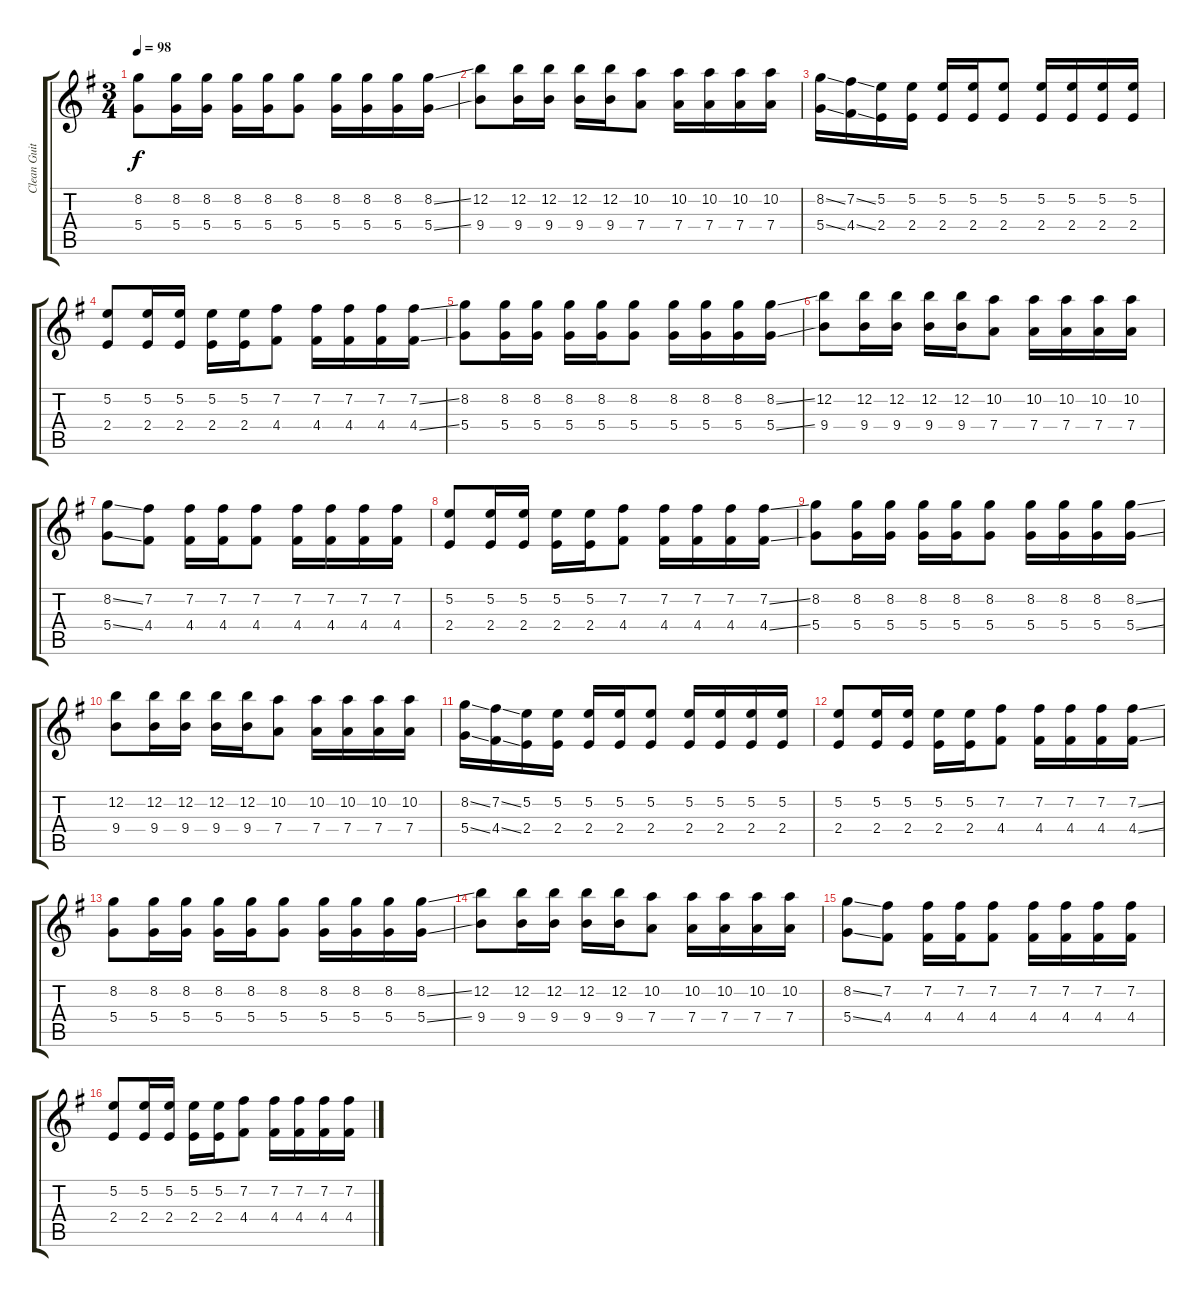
\track ("Clean Guitar" "Clean Guit") {instrument acousticguitarsteel}
\staff {score tabs}
\tuning (E4 B3 G3 D3 A2 E2) {hide}
\ts (3 4)
\tempo 98
\clef g2
\ks eminor
(8.2 5.4).8{dy f volume 16 instrument overdrivenguitar} (8.2 5.4).16 (8.2 5.4).16 (8.2 5.4).16 (8.2 5.4).16 (8.2 5.4).8 (8.2 5.4).16 (8.2 5.4).16 (8.2 5.4).16 (8.2{ss} 5.4{ss}).16 |
(12.2 9.4).8 (12.2 9.4).16 (12.2 9.4).16 (12.2 9.4).16 (12.2 9.4).16 (10.2 7.4).8 (10.2 7.4).16 (10.2 7.4).16 (10.2 7.4).16 (10.2 7.4).16 |
(8.2{ss} 5.4{ss}).16{instrument overdrivenguitar} (7.2{ss} 4.4{ss}).16 (5.2 2.4).16 (5.2 2.4).16 (5.2 2.4).16 (5.2 2.4).16 (5.2 2.4).8 (5.2 2.4).16 (5.2 2.4).16 (5.2 2.4).16 (5.2 2.4).16 |
(5.2 2.4).8{volume 15 instrument overdrivenguitar} (5.2 2.4).16 (5.2 2.4).16 (5.2 2.4).16 (5.2 2.4).16 (7.2 4.4).8 (7.2 4.4).16 (7.2 4.4).16 (7.2 4.4).16 (7.2{ss} 4.4{ss}).16 |
(8.2 5.4).8{instrument overdrivenguitar} (8.2 5.4).16 (8.2 5.4).16 (8.2 5.4).16 (8.2 5.4).16 (8.2 5.4).8 (8.2 5.4).16 (8.2 5.4).16 (8.2 5.4).16 (8.2{ss} 5.4{ss}).16 |
(12.2 9.4).8 (12.2 9.4).16 (12.2 9.4).16 (12.2 9.4).16 (12.2 9.4).16 (10.2 7.4).8 (10.2 7.4).16 (10.2 7.4).16 (10.2 7.4).16 (10.2 7.4).16 |
(8.2{ss} 5.4{ss}).8{instrument overdrivenguitar} (7.2 4.4).8 (7.2 4.4).16 (7.2 4.4).16 (7.2 4.4).8 (7.2 4.4).16 (7.2 4.4).16 (7.2 4.4).16 (7.2 4.4).16 |
(5.2 2.4).8{volume 13 instrument overdrivenguitar} (5.2 2.4).16 (5.2 2.4).16 (5.2 2.4).16 (5.2 2.4).16 (7.2 4.4).8 (7.2 4.4).16 (7.2 4.4).16 (7.2 4.4).16 (7.2{ss} 4.4{ss}).16 |
(8.2 5.4).8{instrument overdrivenguitar} (8.2 5.4).16 (8.2 5.4).16 (8.2 5.4).16 (8.2 5.4).16 (8.2 5.4).8 (8.2 5.4).16 (8.2 5.4).16 (8.2 5.4).16 (8.2{ss} 5.4{ss}).16 |
(12.2 9.4).8 (12.2 9.4).16 (12.2 9.4).16 (12.2 9.4).16 (12.2 9.4).16 (10.2 7.4).8 (10.2 7.4).16 (10.2 7.4).16 (10.2 7.4).16 (10.2 7.4).16 |
(8.2{ss} 5.4{ss}).16{instrument overdrivenguitar} (7.2{ss} 4.4{ss}).16 (5.2 2.4).16 (5.2 2.4).16 (5.2 2.4).16 (5.2 2.4).16 (5.2 2.4).8 (5.2 2.4).16 (5.2 2.4).16 (5.2 2.4).16 (5.2 2.4).16 |
(5.2 2.4).8{volume 7 instrument overdrivenguitar} (5.2 2.4).16 (5.2 2.4).16 (5.2 2.4).16 (5.2 2.4).16 (7.2 4.4).8 (7.2 4.4).16 (7.2 4.4).16 (7.2 4.4).16 (7.2{ss} 4.4{ss}).16 |
(8.2 5.4).8{instrument overdrivenguitar} (8.2 5.4).16 (8.2 5.4).16 (8.2 5.4).16 (8.2 5.4).16 (8.2 5.4).8 (8.2 5.4).16 (8.2 5.4).16 (8.2 5.4).16 (8.2{ss} 5.4{ss}).16 |
(12.2 9.4).8 (12.2 9.4).16 (12.2 9.4).16 (12.2 9.4).16 (12.2 9.4).16 (10.2 7.4).8 (10.2 7.4).16 (10.2 7.4).16 (10.2 7.4).16 (10.2 7.4).16 |
(8.2{ss} 5.4{ss}).8{instrument overdrivenguitar} (7.2 4.4).8 (7.2 4.4).16 (7.2 4.4).16 (7.2 4.4).8 (7.2 4.4).16 (7.2 4.4).16 (7.2 4.4).16 (7.2 4.4).16 |
(5.2 2.4).8{volume 0 instrument overdrivenguitar} (5.2 2.4).16 (5.2 2.4).16 (5.2 2.4).16 (5.2 2.4).16 (7.2 4.4).8 (7.2 4.4).16 (7.2 4.4).16 (7.2 4.4).16 (7.2{ss} 4.4{ss}).16
